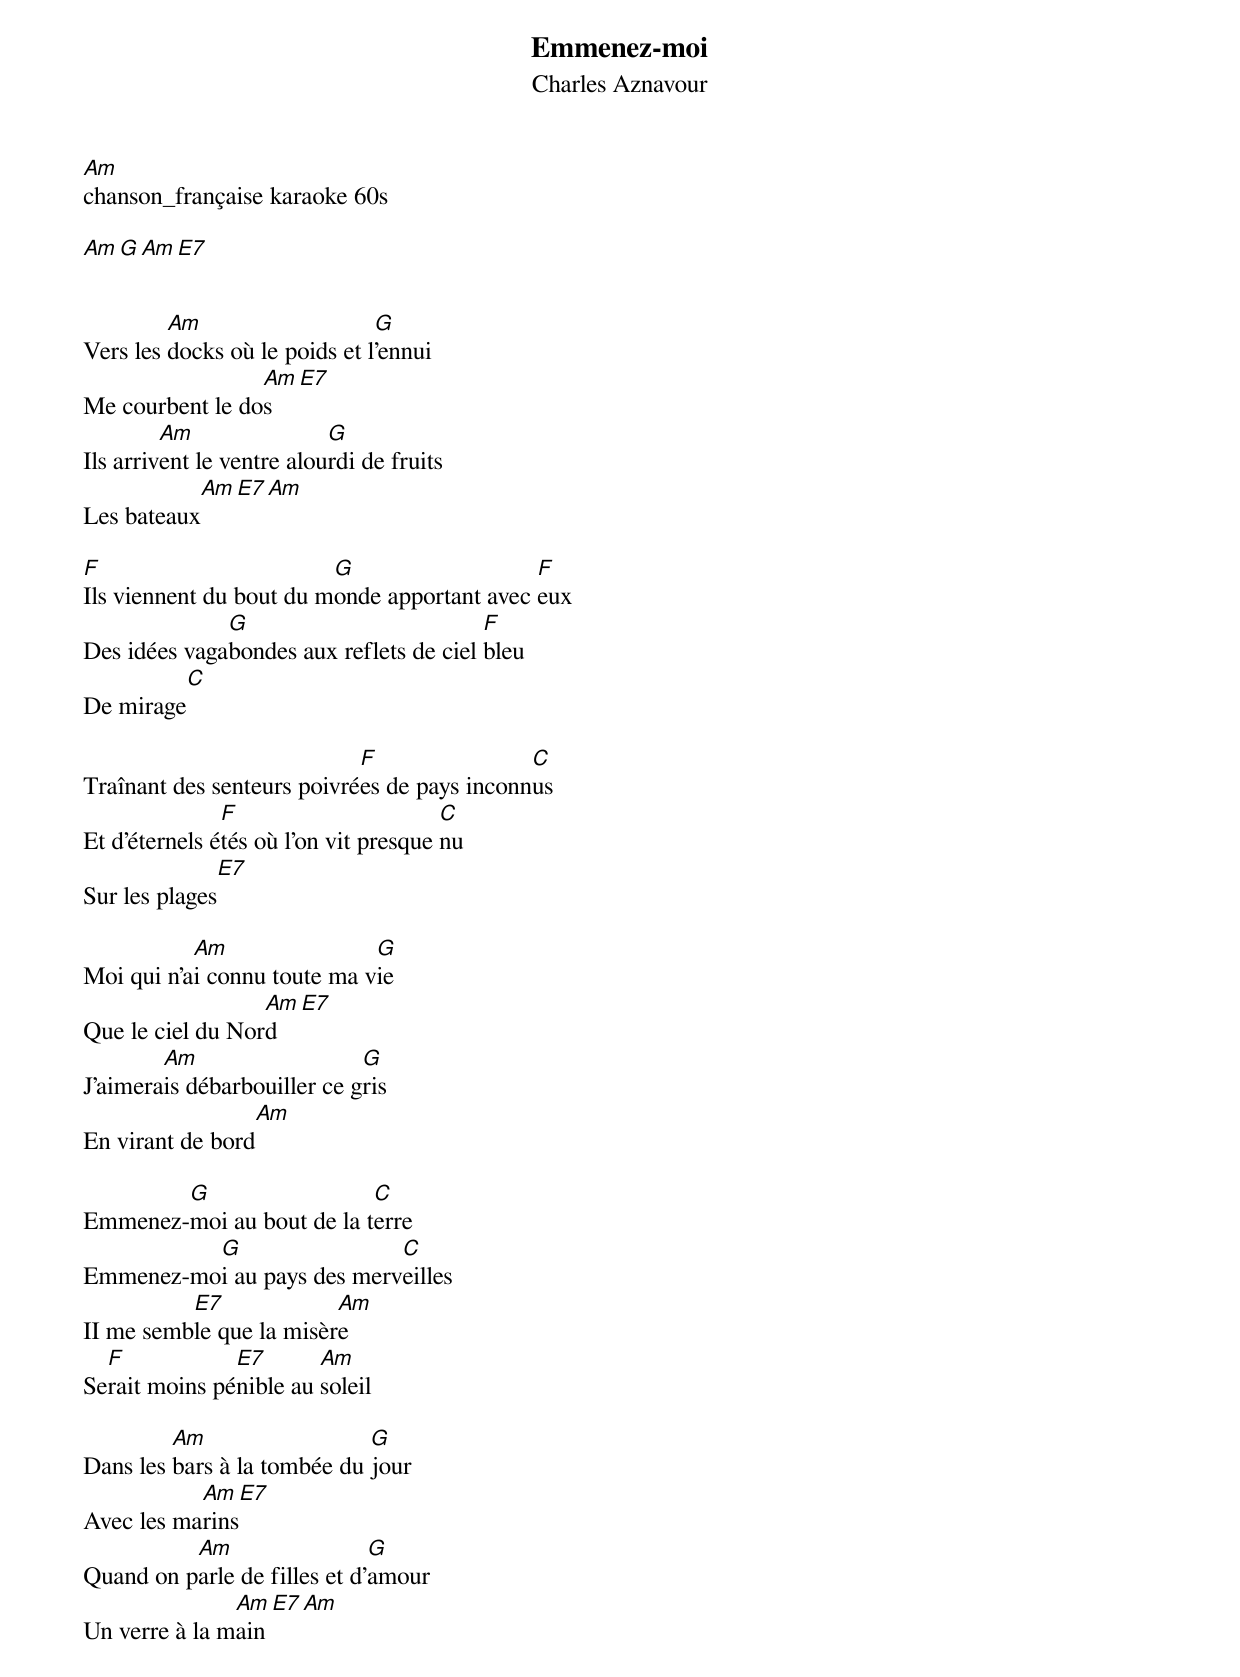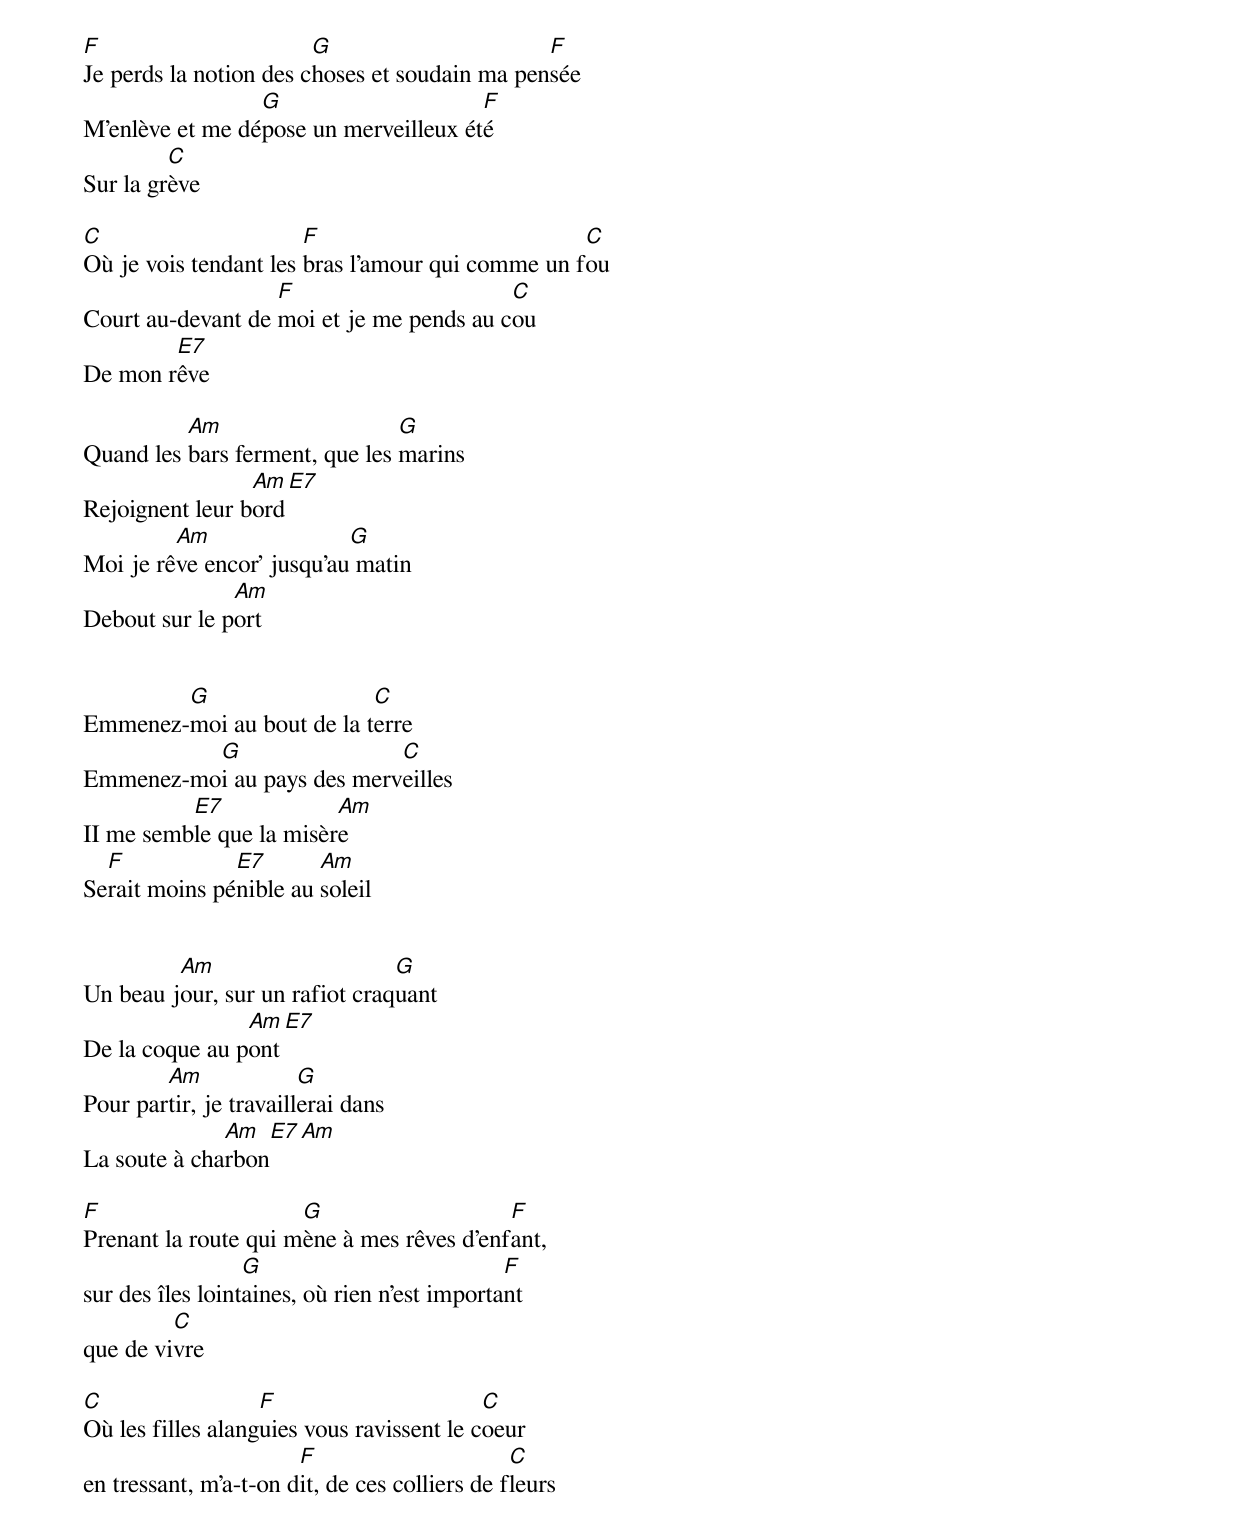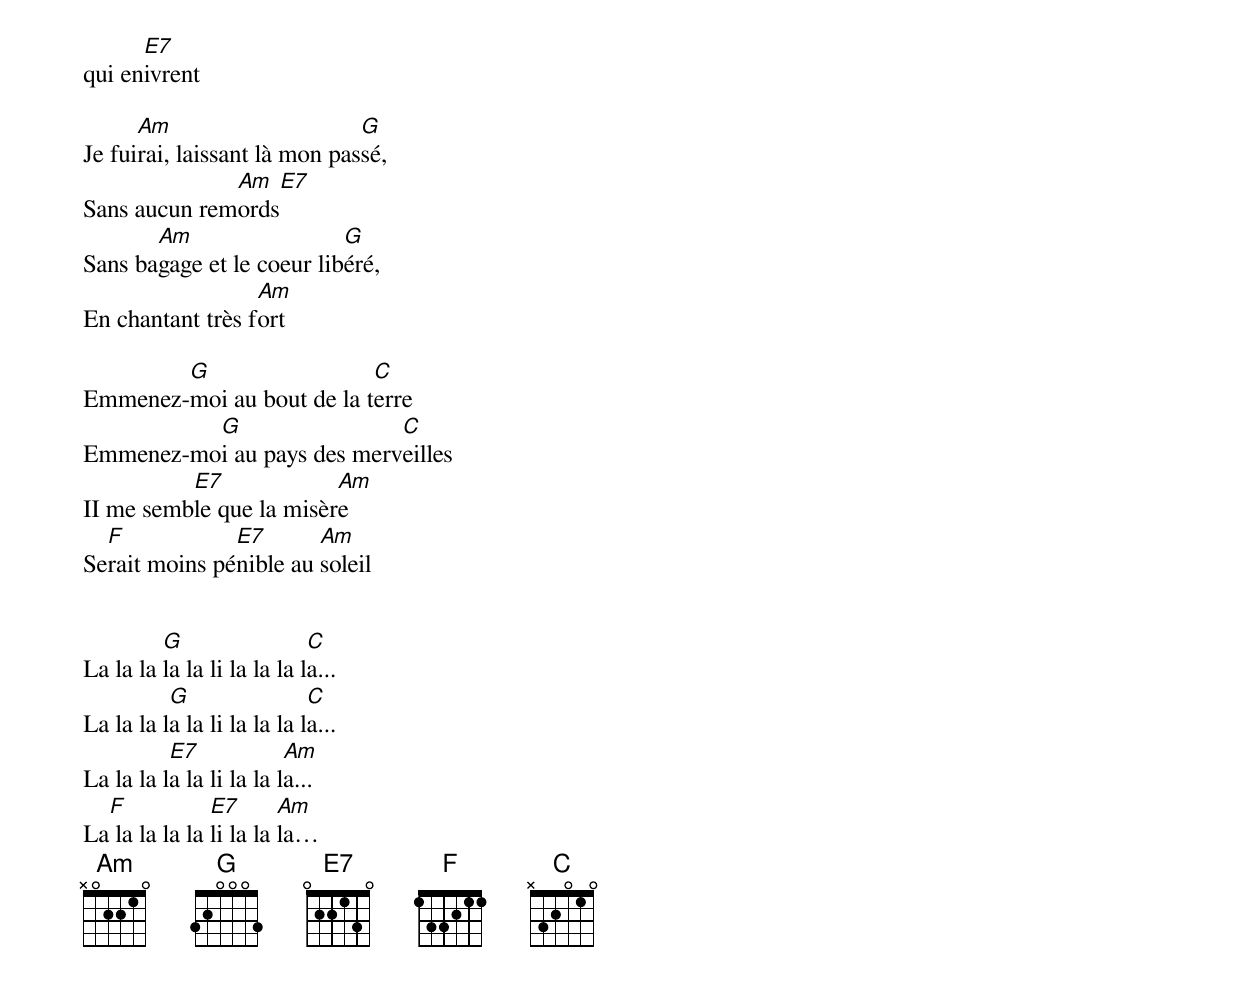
Emmenez-moi
Charles Aznavour
Am
chanson_française karaoke 60s

Am     G      Am       E7


         Am                    G
Vers les docks où le poids et l'ennui
                 Am       E7
Me courbent le dos
         Am                G
Ils arrivent le ventre alourdi de fruits
           Am   E7   Am
Les bateaux

F                        G                   F
Ils viennent du bout du monde apportant avec eux
              G                          F
Des idées vagabondes aux reflets de ciel bleu
         C
De mirage

                            F                C
Traînant des senteurs poivrées de pays inconnus
               F                       C
Et d'éternels étés où l'on vit presque nu
              E7
Sur les plages

           Am                G
Moi qui n'ai connu toute ma vie
                  Am        E7
Que le ciel du Nord
        Am                   G
J'aimerais débarbouiller ce gris
                 Am
En virant de bord

        G                  C
Emmenez-moi au bout de la terre
          G                 C
Emmenez-moi au pays des merveilles
          E7             Am
II me semble que la misère
  F            E7       Am
Serait moins pénible au soleil

         Am                  G
Dans les bars à la tombée du jour
           Am       E7
Avec les marins
          Am                  G
Quand on parle de filles et d'amour
               Am   E7   Am
Un verre à la main

F                       G                      F
Je perds la notion des choses et soudain ma pensée
                 G                     F
M'enlève et me dépose un merveilleux été
         C
Sur la grève

C                      F                          C
Où je vois tendant les bras l'amour qui comme un fou
                   F                      C
Court au-devant de moi et je me pends au cou
        E7
De mon rêve

          Am                    G
Quand les bars ferment, que les marins
                 Am       E7
Rejoignent leur bord
         Am                G
Moi je rêve encor' jusqu'au matin
               Am
Debout sur le port


        G                  C
Emmenez-moi au bout de la terre
          G                 C
Emmenez-moi au pays des merveilles
          E7             Am
II me semble que la misère
  F            E7       Am
Serait moins pénible au soleil


         Am                     G
Un beau jour, sur un rafiot craquant
                Am       E7
De la coque au pont
        Am              G
Pour partir, je travaillerai dans
              Am   E7   Am
La soute à charbon

F                     G                    F
Prenant la route qui mène à mes rêves d'enfant,
                  G                           F
sur des îles lointaines, où rien n'est important
         C
que de vivre

C                  F                       C
Où les filles alanguies vous ravissent le coeur
                       F                       C
en tressant, m'a-t-on dit, de ces colliers de fleurs
      E7
qui enivrent

      Am                      G
Je fuirai, laissant là mon passé,
              Am       E7
Sans aucun remords
       Am                  G
Sans bagage et le coeur libéré,
                  Am
En chantant très fort

        G                  C
Emmenez-moi au bout de la terre
          G                 C
Emmenez-moi au pays des merveilles
          E7             Am
II me semble que la misère
  F            E7       Am
Serait moins pénible au soleil


         G                  C
La la la la la li la la la la...
          G                 C
La la la la la li la la la la...
          E7             Am
La la la la la li la la la...
  F            E7       Am
La la la la la li la la la…
